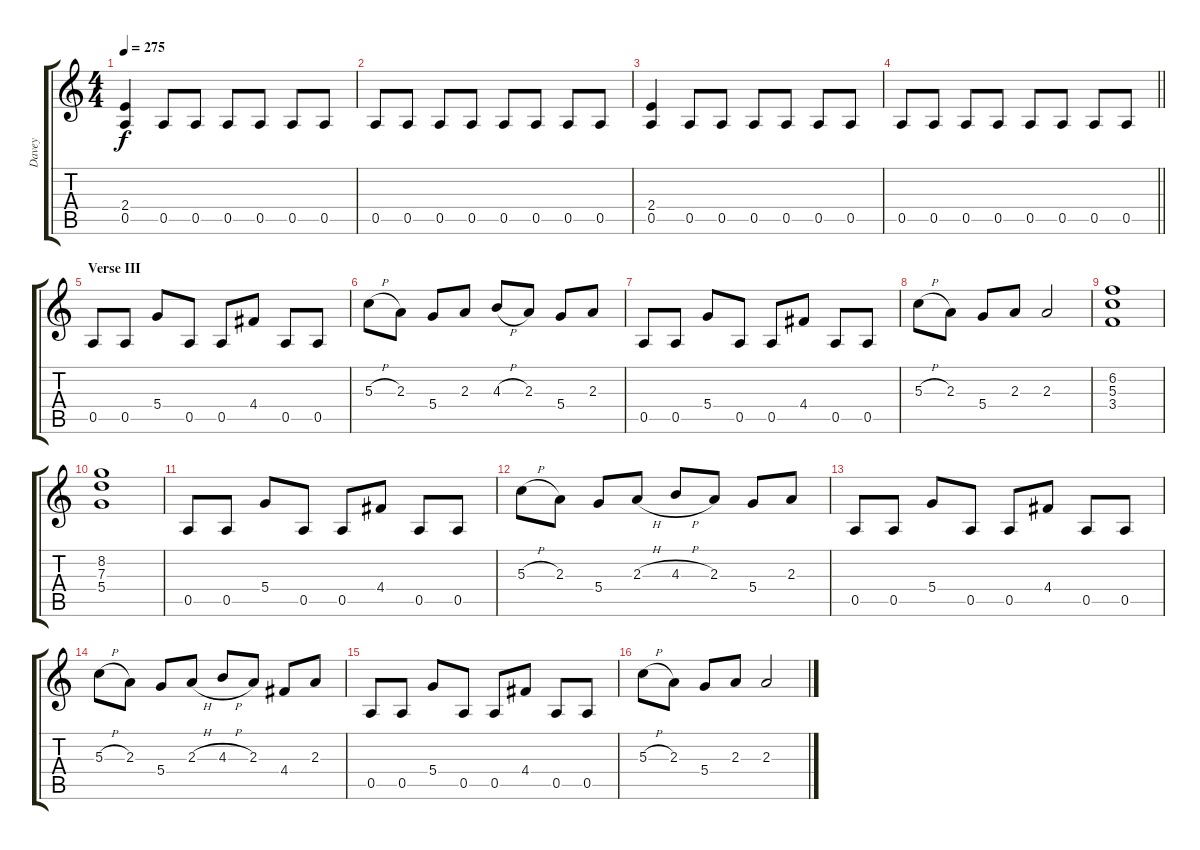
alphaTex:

\track ("Davey" "Davey") {instrument distortionguitar}
\staff {score tabs}
\tuning (E4 B3 G3 D3 A2 E2) {hide}
\ts (4 4)
\tempo 275
\clef g2
\ks c
(2.4 0.5).4{dy f} 0.5.8 0.5.8 0.5.8 0.5.8 0.5.8 0.5.8 |
0.5.8 0.5.8 0.5.8 0.5.8 0.5.8 0.5.8 0.5.8 0.5.8 |
(2.4 0.5).4 0.5.8 0.5.8 0.5.8 0.5.8 0.5.8 0.5.8 |
\barLineRight lightlight
0.5.8 0.5.8 0.5.8 0.5.8 0.5.8 0.5.8 0.5.8 0.5.8 |
\section ("" "Verse III")
0.5.8 0.5.8 5.4.8 0.5.8 0.5.8 4.4.8 0.5.8 0.5.8 |
5.3{h}.8 2.3.8 5.4.8 2.3.8 4.3{h}.8 2.3.8 5.4.8 2.3.8 |
0.5.8 0.5.8 5.4.8 0.5.8 0.5.8 4.4.8 0.5.8 0.5.8 |
5.3{h}.8 2.3.8 5.4.8 2.3.8 2.3.2 |
(6.2 5.3 3.4).1 |
(8.2 7.3 5.4).1 |
0.5.8 0.5.8 5.4.8 0.5.8 0.5.8 4.4.8 0.5.8 0.5.8 |
5.3{h}.8 2.3.8 5.4.8 2.3{h}.8 4.3{h}.8 2.3.8 5.4.8 2.3.8 |
0.5.8 0.5.8 5.4.8 0.5.8 0.5.8 4.4.8 0.5.8 0.5.8 |
5.3{h}.8 2.3.8 5.4.8 2.3{h}.8 4.3{h}.8 2.3.8 4.4.8 2.3.8 |
0.5.8 0.5.8 5.4.8 0.5.8 0.5.8 4.4.8 0.5.8 0.5.8 |
5.3{h}.8 2.3.8 5.4.8 2.3.8 2.3.2
